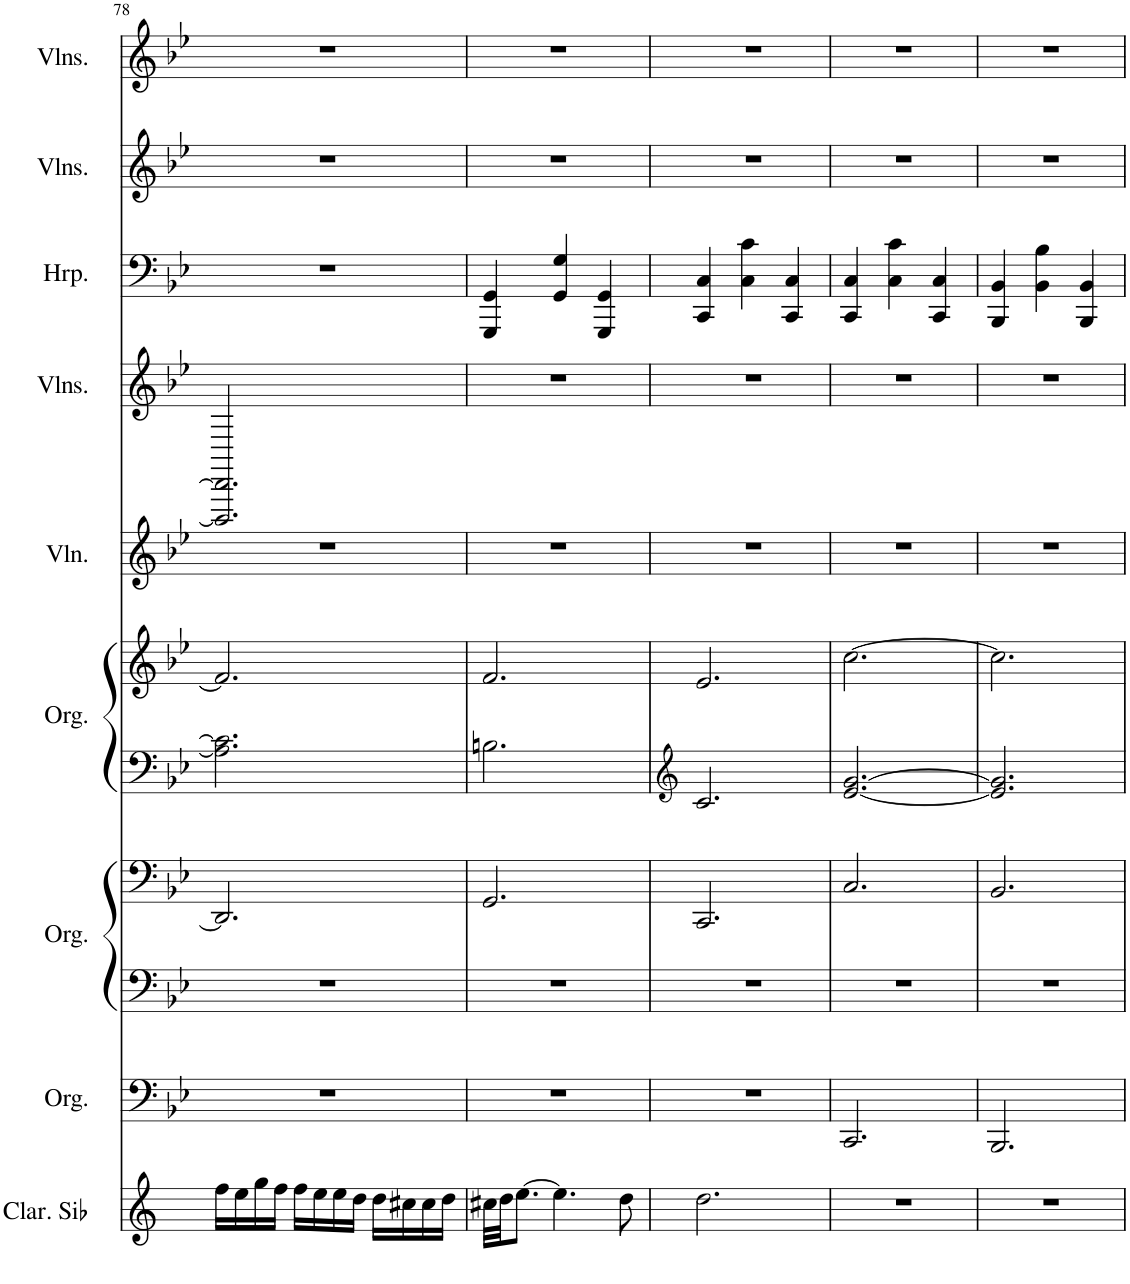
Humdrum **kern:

**kern	**kern	**kern	**kern	**kern	**kern	**kern	**kern	**kern	**kern	**kern
*part9	*part8	*part7	*part7	*part6	*part6	*part5	*part4	*part3	*part2	*part1
*staff11	*staff10	*staff9	*staff8	*staff7	*staff6	*staff5	*staff4	*staff3	*staff2	*staff1
*I"Clarinette en Sib	*I"Orgue, ChurchOrgan	*I"Orgue, ChurchOrgan	*	*I"Orgue, ChurchOrgan	*	*I"Violon,  Solo Violin	*I"Violons, StrEnsmbl 2	*I"Harpe, Pizz Strings	*I"Violons, StrEnsmbl 2	*I"Violons, StrEnsmbl 1
*I'Clar. Sib	*I'Org.	*I'Org.	*	*I'Org.	*	*I'Vln.	*I'Vlns.	*I'Hrp.	*I'Vlns.	*I'Vlns.
!!LO:PB:g=z
*clefG2	*clefF4	*clefF4	*clefF4	*clefF4	*clefG2	*clefG2	*clefG2	*clefF4	*clefG2	*clefG2
*Trd1c2	*	*	*	*	*	*	*	*	*	*
*k[]	*k[b-e-]	*k[b-e-]	*k[b-e-]	*k[b-e-]	*k[b-e-]	*k[b-e-]	*k[b-e-]	*k[b-e-]	*k[b-e-]	*k[b-e-]
*M3/4	*M3/4	*M3/4	*M3/4	*M3/4	*M3/4	*M3/4	*M3/4	*M3/4	*M3/4	*M3/4
=78	=78	=78	=78	=78	=78	=78	=78	=78	=78	=78
16ff\LL	2.r	2.r	2.DD/]	2.A\] 2.c\]	2.f#/]	2.r	2.DDD/] 2.DD/]	2.r	2.r	2.r
16ee\	.	.	.	.	.	.	.	.	.	.
16gg\	.	.	.	.	.	.	.	.	.	.
16ff\JJ	.	.	.	.	.	.	.	.	.	.
16ff\LL	.	.	.	.	.	.	.	.	.	.
16ee\	.	.	.	.	.	.	.	.	.	.
16ee\	.	.	.	.	.	.	.	.	.	.
16dd\JJ	.	.	.	.	.	.	.	.	.	.
16dd\LL	.	.	.	.	.	.	.	.	.	.
16cc#X\	.	.	.	.	.	.	.	.	.	.
16cc#\	.	.	.	.	.	.	.	.	.	.
16dd\JJ	.	.	.	.	.	.	.	.	.	.
=79	=79	=79	=79	=79	=79	=79	=79	=79	=79	=79
32cc#X\LLL	2.r	2.r	2.GG/	2.Bn\	2.f/	2.r	2.r	4GGG/ 4GG/	2.r	2.r
32dd\JJ	.	.	.	.	.	.	.	.	.	.
[8.ee\J	.	.	.	.	.	.	.	.	.	.
4.ee\]	.	.	.	.	.	.	.	4GG/ 4G/	.	.
.	.	.	.	.	.	.	.	4GGG/ 4GG/	.	.
8dd\	.	.	.	.	.	.	.	.	.	.
=80	=80	=80	=80	=80	=80	=80	=80	=80	=80	=80
*	*	*	*	*clefG2	*	*	*	*	*	*
2.dd\	2.r	2.r	2.CC/	2.c/	2.e-/	2.r	2.r	4CC/ 4C/	2.r	2.r
.	.	.	.	.	.	.	.	4C\ 4c\	.	.
.	.	.	.	.	.	.	.	4CC/ 4C/	.	.
=81	=81	=81	=81	=81	=81	=81	=81	=81	=81	=81
2.r	2.CC/	2.r	2.C/	[2.e-/ [2.g/	[2.cc\	2.r	2.r	4CC/ 4C/	2.r	2.r
.	.	.	.	.	.	.	.	4C\ 4c\	.	.
.	.	.	.	.	.	.	.	4CC/ 4C/	.	.
=82	=82	=82	=82	=82	=82	=82	=82	=82	=82	=82
2.r	2.BBB-/	2.r	2.BB-/	2.e-/] 2.g/]	2.cc\]	2.r	2.r	4BBB-/ 4BB-/	2.r	2.r
.	.	.	.	.	.	.	.	4BB-\ 4B-\	.	.
.	.	.	.	.	.	.	.	4BBB-/ 4BB-/	.	.
=	=	=	=	=	=	=	=	=	=	=
*-	*-	*-	*-	*-	*-	*-	*-	*-	*-	*-
